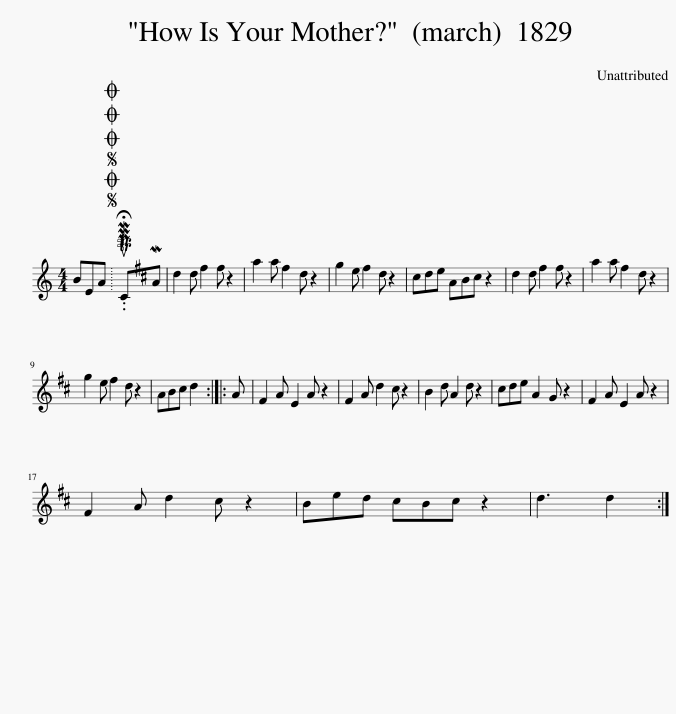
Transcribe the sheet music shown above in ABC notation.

X:1
L:1/8
M:4/4
I:linebreak $
K:C
V:1 treble
V:1
 BEA |SOSOOO .!fermata!PMTuCMA | d2 d ^f2 f z2 | a2 a ^f2 d z2 | g2 e ^f2 d z2 | %5
 ^cde ABc z2 | d2 d ^f2 f z2 | a2 a ^f2 d z2 |$ g2 e ^f2 d z2 | AB^c d2 :: %10
 A | ^F2 A E2 A z2 | ^F2 A d2 ^c z2 | B2 d A2 d z2 | ^cde A2 G z2 | %15
 ^F2 A E2 A z2 |$ ^F2 A d2 ^c z2 | Bed ^cBc z2 | d3 d2 :| %19
